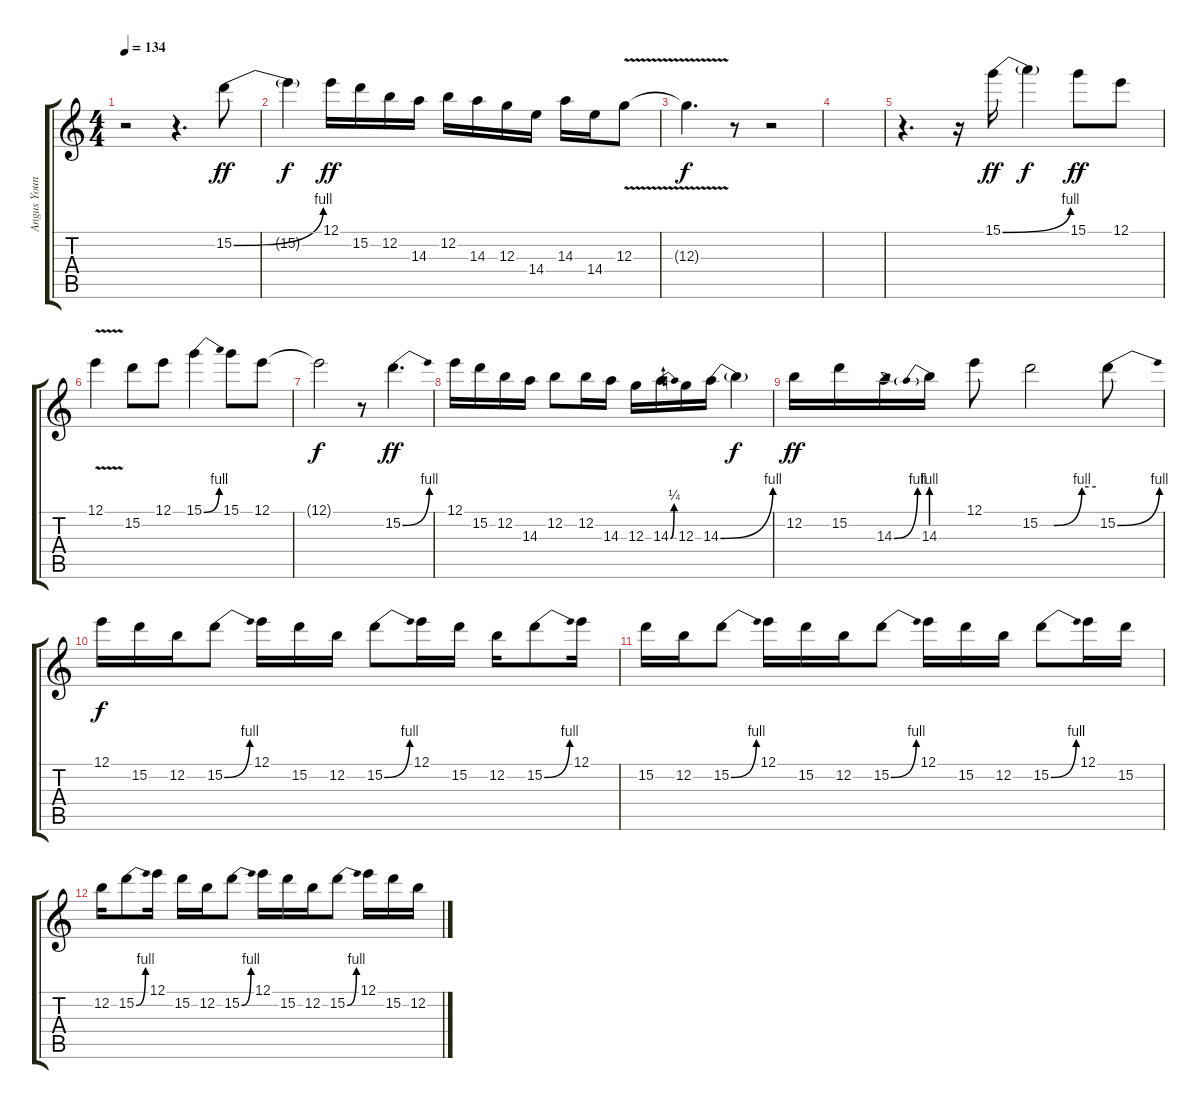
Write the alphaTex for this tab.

\track ("Angus Young" "Angus Youn") {instrument distortionguitar}
\staff {score tabs}
\tuning (E4 B3 G3 D3 A2 E2) {hide}
\ts (4 4)
\tempo 134
\clef g2
\ks c
r.2{dy f} r.4{d} 15.2{be (bend 0 0 60 4)}.8{dy ff} |
15.2{t}.4{dy f} 12.1.16{dy ff} 15.2.16 12.2.16 14.3.16 12.2.16 14.3.16 12.3.16 14.4.16 14.3.16 14.4.16 12.3{v}.8 |
12.3{t}.4{d dy f} r.8 r.2 |
|
r.4{d} r.16 15.1{be (bend 0 0 60 4)}.16{dy ff} 15.1{t}.4{dy f} 15.1.8{dy ff} 12.1.8 |
12.1{v}.4 15.2.8 12.1.8 15.1{be (bend 0 0 60 4)}.4 15.1.8 12.1.8 |
12.1{t}.2{dy f} r.8 15.2{be (bend 0 0 60 4)}.4{d dy ff} |
12.1.16 15.2.16 12.2.16 14.3.16 12.2.8 12.2.16 14.3.16 12.3.16 14.3{be (bend 0 0 60 1)}.16 12.3.16 14.3{be (bend 0 0 60 4)}.16 14.3{t}.4{dy f} |
12.2.16{dy ff} 15.2.16 14.3{be (bend 0 0 60 4)}.16 14.3{be (prebend 0 4 60 4)}.16 12.1.8 15.2{be (custom 0 0 15 0 45 4 60 4)}.2 15.2{be (bend 0 0 60 4)}.8 |
12.1.16{dy f} 15.2.16 12.2.16 15.2{be (bend 0 0 60 4)}.8 12.1.16 15.2.16 12.2.16 15.2{be (bend 0 0 60 4)}.8 12.1.16 15.2.16 12.2.16 15.2{be (bend 0 0 60 4)}.8 12.1.16 |
15.2.16{volume 0} 12.2.16 15.2{be (bend 0 0 60 4)}.8 12.1.16 15.2.16 12.2.16 15.2{be (bend 0 0 60 4)}.8 12.1.16 15.2.16 12.2.16 15.2{be (bend 0 0 60 4)}.8 12.1.16 15.2.16 |
12.2.16 15.2{be (bend 0 0 60 4)}.8 12.1.16 15.2.16 12.2.16 15.2{be (bend 0 0 60 4)}.8 12.1.16 15.2.16 12.2.16 15.2{be (bend 0 0 60 4)}.8 12.1.16 15.2.16 12.2.16
